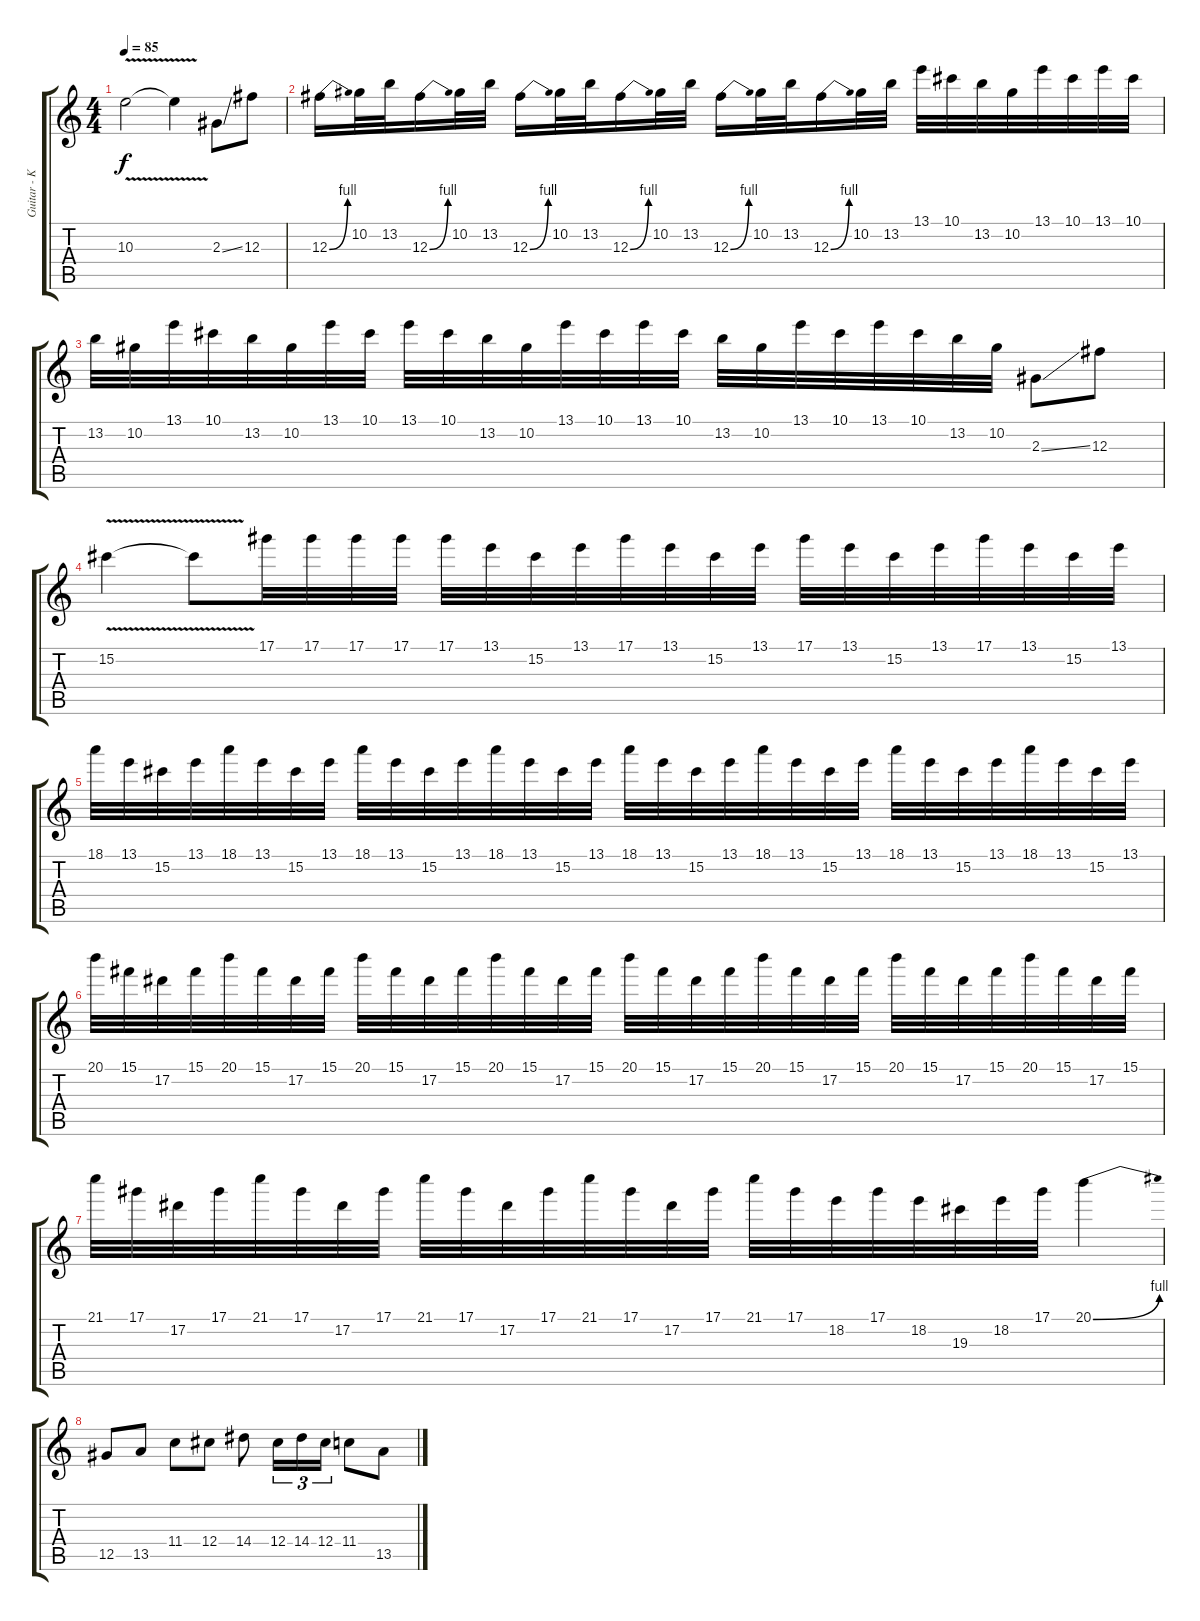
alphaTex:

\track ("Guitar - Kai Hansen" "Guitar - K") {instrument distortionguitar}
\staff {score tabs}
\tuning (Eb4 Bb3 Gb3 Db3 Ab2 Eb2) {hide}
\ts (4 4)
\tempo 85
\clef g2
\ks c
10.3{v}.2{dy f} 10.3{t}.4 2.3{ss}.8 12.3.8 |
12.3{be (bend 0 0 60 4)}.16 10.2.32 13.2.32 12.3{be (bend 0 0 60 4)}.16 10.2.32 13.2.32 12.3{be (bend 0 0 60 4)}.16 10.2.32 13.2.32 12.3{be (bend 0 0 60 4)}.16 10.2.32 13.2.32 12.3{be (bend 0 0 60 4)}.16 10.2.32 13.2.32 12.3{be (bend 0 0 60 4)}.16 10.2.32 13.2.32 13.1.32 10.1.32 13.2.32 10.2.32 13.1.32 10.1.32 13.1.32 10.1.32 |
13.2.32 10.2.32 13.1.32 10.1.32 13.2.32 10.2.32 13.1.32 10.1.32 13.1.32 10.1.32 13.2.32 10.2.32 13.1.32 10.1.32 13.1.32 10.1.32 13.2.32 10.2.32 13.1.32 10.1.32 13.1.32 10.1.32 13.2.32 10.2.32 2.3{ss}.8 12.3.8 |
15.2{v}.4 15.2{t}.8 17.1.32 17.1.32 17.1.32 17.1.32 17.1.32 13.1.32 15.2.32 13.1.32 17.1.32 13.1.32 15.2.32 13.1.32 17.1.32 13.1.32 15.2.32 13.1.32 17.1.32 13.1.32 15.2.32 13.1.32 |
18.1.32 13.1.32 15.2.32 13.1.32 18.1.32 13.1.32 15.2.32 13.1.32 18.1.32 13.1.32 15.2.32 13.1.32 18.1.32 13.1.32 15.2.32 13.1.32 18.1.32 13.1.32 15.2.32 13.1.32 18.1.32 13.1.32 15.2.32 13.1.32 18.1.32 13.1.32 15.2.32 13.1.32 18.1.32 13.1.32 15.2.32 13.1.32 |
20.1.32 15.1.32 17.2.32 15.1.32 20.1.32 15.1.32 17.2.32 15.1.32 20.1.32 15.1.32 17.2.32 15.1.32 20.1.32 15.1.32 17.2.32 15.1.32 20.1.32 15.1.32 17.2.32 15.1.32 20.1.32 15.1.32 17.2.32 15.1.32 20.1.32 15.1.32 17.2.32 15.1.32 20.1.32 15.1.32 17.2.32 15.1.32 |
21.1.32 17.1.32 17.2.32 17.1.32 21.1.32 17.1.32 17.2.32 17.1.32 21.1.32 17.1.32 17.2.32 17.1.32 21.1.32 17.1.32 17.2.32 17.1.32 21.1.32 17.1.32 18.2.32 17.1.32 18.2.32 19.3.32 18.2.32 17.1.32 20.1{be (bend 0 0 60 4)}.4 |
12.5.8 13.5.8 11.4.8 12.4.8 14.4.8 12.4.16{tu (3 2)} 14.4.16{tu (3 2)} 12.4.16{tu (3 2)} 11.4.8 13.5.8
